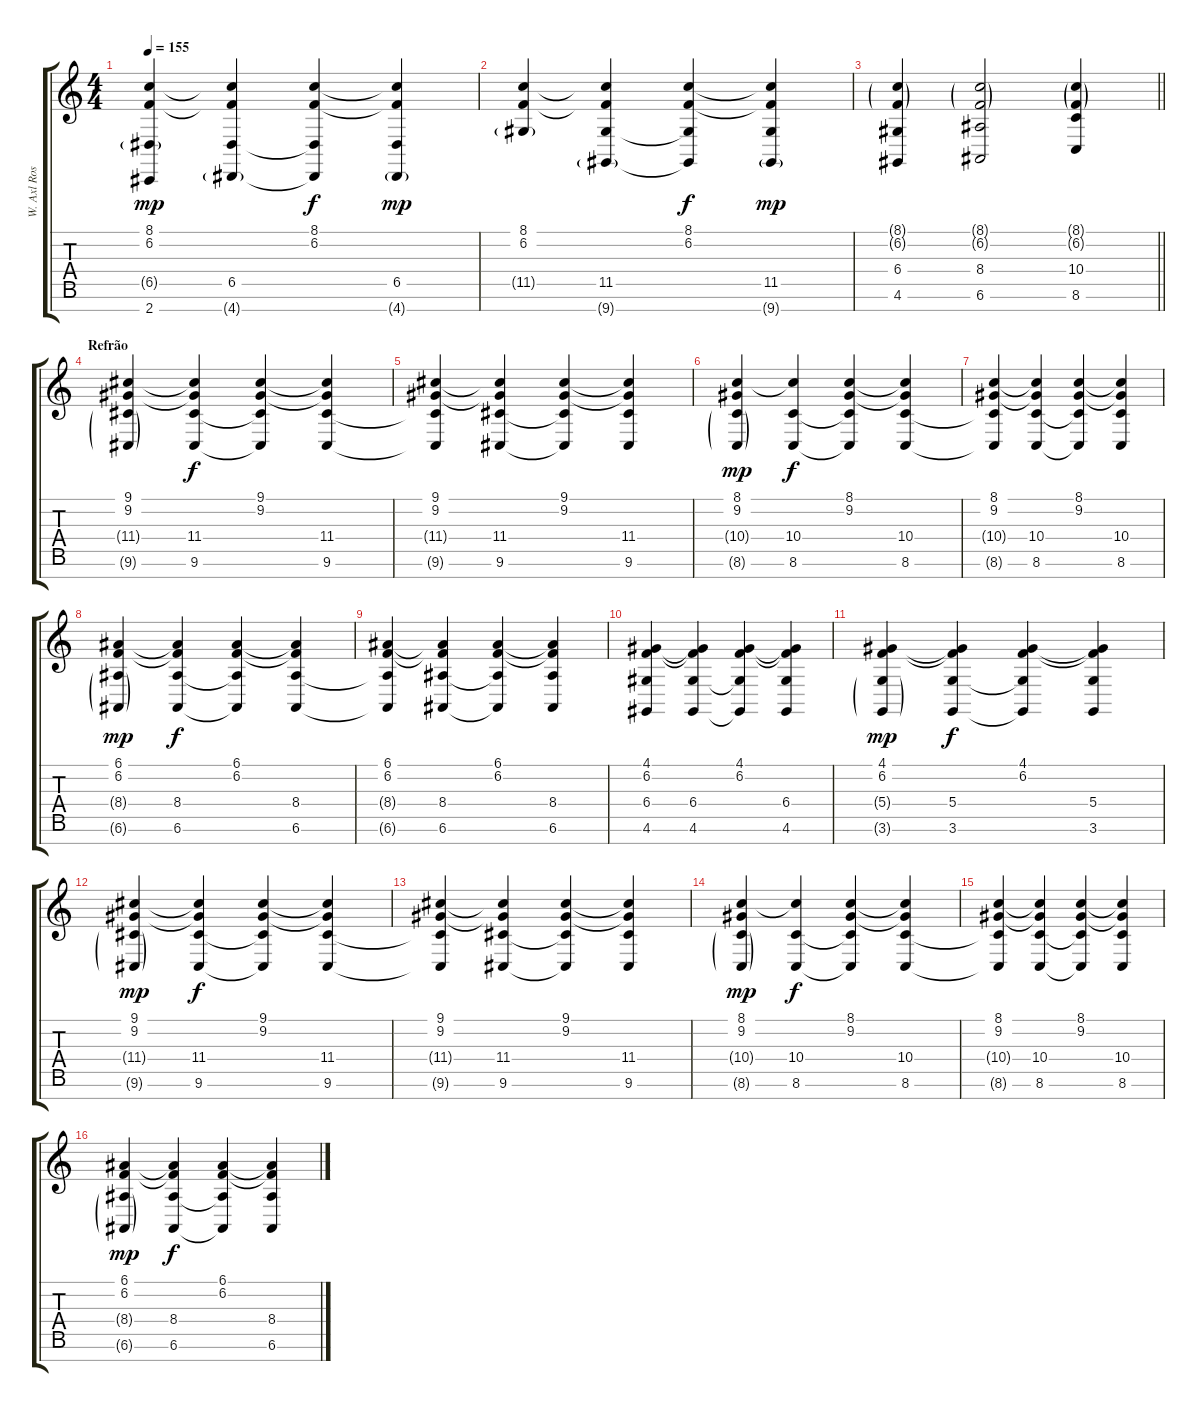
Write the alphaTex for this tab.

\track ("W. Axl Rose (Piano)" "W. Axl Ros") {instrument acousticgrandpiano}
\staff {score tabs}
\tuning (E4 B3 G3 D3 A2 E2 B1) {hide}
\ts (4 4)
\tempo 155
\clef g2
\ks c
(8.1 6.2 6.5{g} 2.7{t}).4{dy mp} (8.1{t} 6.2{t} 6.5 4.7{g}).4 (8.1 6.2 6.5{t} 4.7{t}).4{dy f} (8.1{t} 6.2{t} 6.5 4.7{g}).4{dy mp} |
(8.1 6.2 11.5{g}).4 (8.1{t} 6.2{t} 11.5 9.7{g}).4 (8.1 6.2 11.5{t} 9.7{t}).4{dy f} (8.1{t} 6.2{t} 11.5 9.7{g}).4{dy mp} |
\barLineRight lightlight
(8.1{g} 6.2{g} 6.4 4.6).4 (8.1{g} 6.2{g} 8.4 6.6).2 (8.1{g} 6.2{g} 10.4 8.6).4 |
\section ("" "Refrão")
(9.1 9.2 11.4{g} 9.6{g}).4 (9.1{t} 9.2{t} 11.4 9.6).4{dy f} (9.1 9.2 11.4{t} 9.6{t}).4 (9.1{t} 9.2{t} 11.4 9.6).4 |
(9.1 9.2 11.4{t} 9.6{t}).4 (9.1{t} 9.2{t} 11.4 9.6).4 (9.1 9.2 11.4{t} 9.6{t}).4 (9.1{t} 9.2{t} 11.4 9.6).4 |
(8.1 9.2 10.4{g} 8.6{g}).4{dy mp} (8.1{t} 10.4 8.6).4{dy f} (8.1 9.2 10.4{t} 8.6{t}).4 (8.1{t} 9.2{t} 10.4 8.6).4 |
(8.1 9.2 10.4{t} 8.6{t}).4 (8.1{t} 9.2{t} 10.4 8.6).4 (8.1 9.2 10.4{t} 8.6{t}).4 (8.1{t} 9.2{t} 10.4 8.6).4 |
(6.1 6.2 8.4{g} 6.6{g}).4{dy mp} (6.1{t} 6.2{t} 8.4 6.6).4{dy f} (6.1 6.2 8.4{t} 6.6{t}).4 (6.1{t} 6.2{t} 8.4 6.6).4 |
(6.1 6.2 8.4{t} 6.6{t}).4 (6.1{t} 6.2{t} 8.4 6.6).4 (6.1 6.2 8.4{t} 6.6{t}).4 (6.1{t} 6.2{t} 8.4 6.6).4 |
(4.1 6.2 6.4 4.6).4 (4.1{t} 6.2{t} 6.4 4.6).4 (4.1 6.2 6.4{t} 4.6{t}).4 (4.1{t} 6.2{t} 6.4 4.6).4 |
(4.1 6.2 5.4{g} 3.6{g}).4{dy mp} (4.1{t} 6.2{t} 5.4 3.6).4{dy f} (4.1 6.2 5.4{t} 3.6{t}).4 (4.1{t} 6.2{t} 5.4 3.6).4 |
(9.1 9.2 11.4{g} 9.6{g}).4{dy mp} (9.1{t} 9.2{t} 11.4 9.6).4{dy f} (9.1 9.2 11.4{t} 9.6{t}).4 (9.1{t} 9.2{t} 11.4 9.6).4 |
(9.1 9.2 11.4{t} 9.6{t}).4 (9.1{t} 9.2{t} 11.4 9.6).4 (9.1 9.2 11.4{t} 9.6{t}).4 (9.1{t} 9.2{t} 11.4 9.6).4 |
(8.1 9.2 10.4{g} 8.6{g}).4{dy mp} (8.1{t} 10.4 8.6).4{dy f} (8.1 9.2 10.4{t} 8.6{t}).4 (8.1{t} 9.2{t} 10.4 8.6).4 |
(8.1 9.2 10.4{t} 8.6{t}).4 (8.1{t} 9.2{t} 10.4 8.6).4 (8.1 9.2 10.4{t} 8.6{t}).4 (8.1{t} 9.2{t} 10.4 8.6).4 |
(6.1 6.2 8.4{g} 6.6{g}).4{dy mp} (6.1{t} 6.2{t} 8.4 6.6).4{dy f} (6.1 6.2 8.4{t} 6.6{t}).4 (6.1{t} 6.2{t} 8.4 6.6).4
